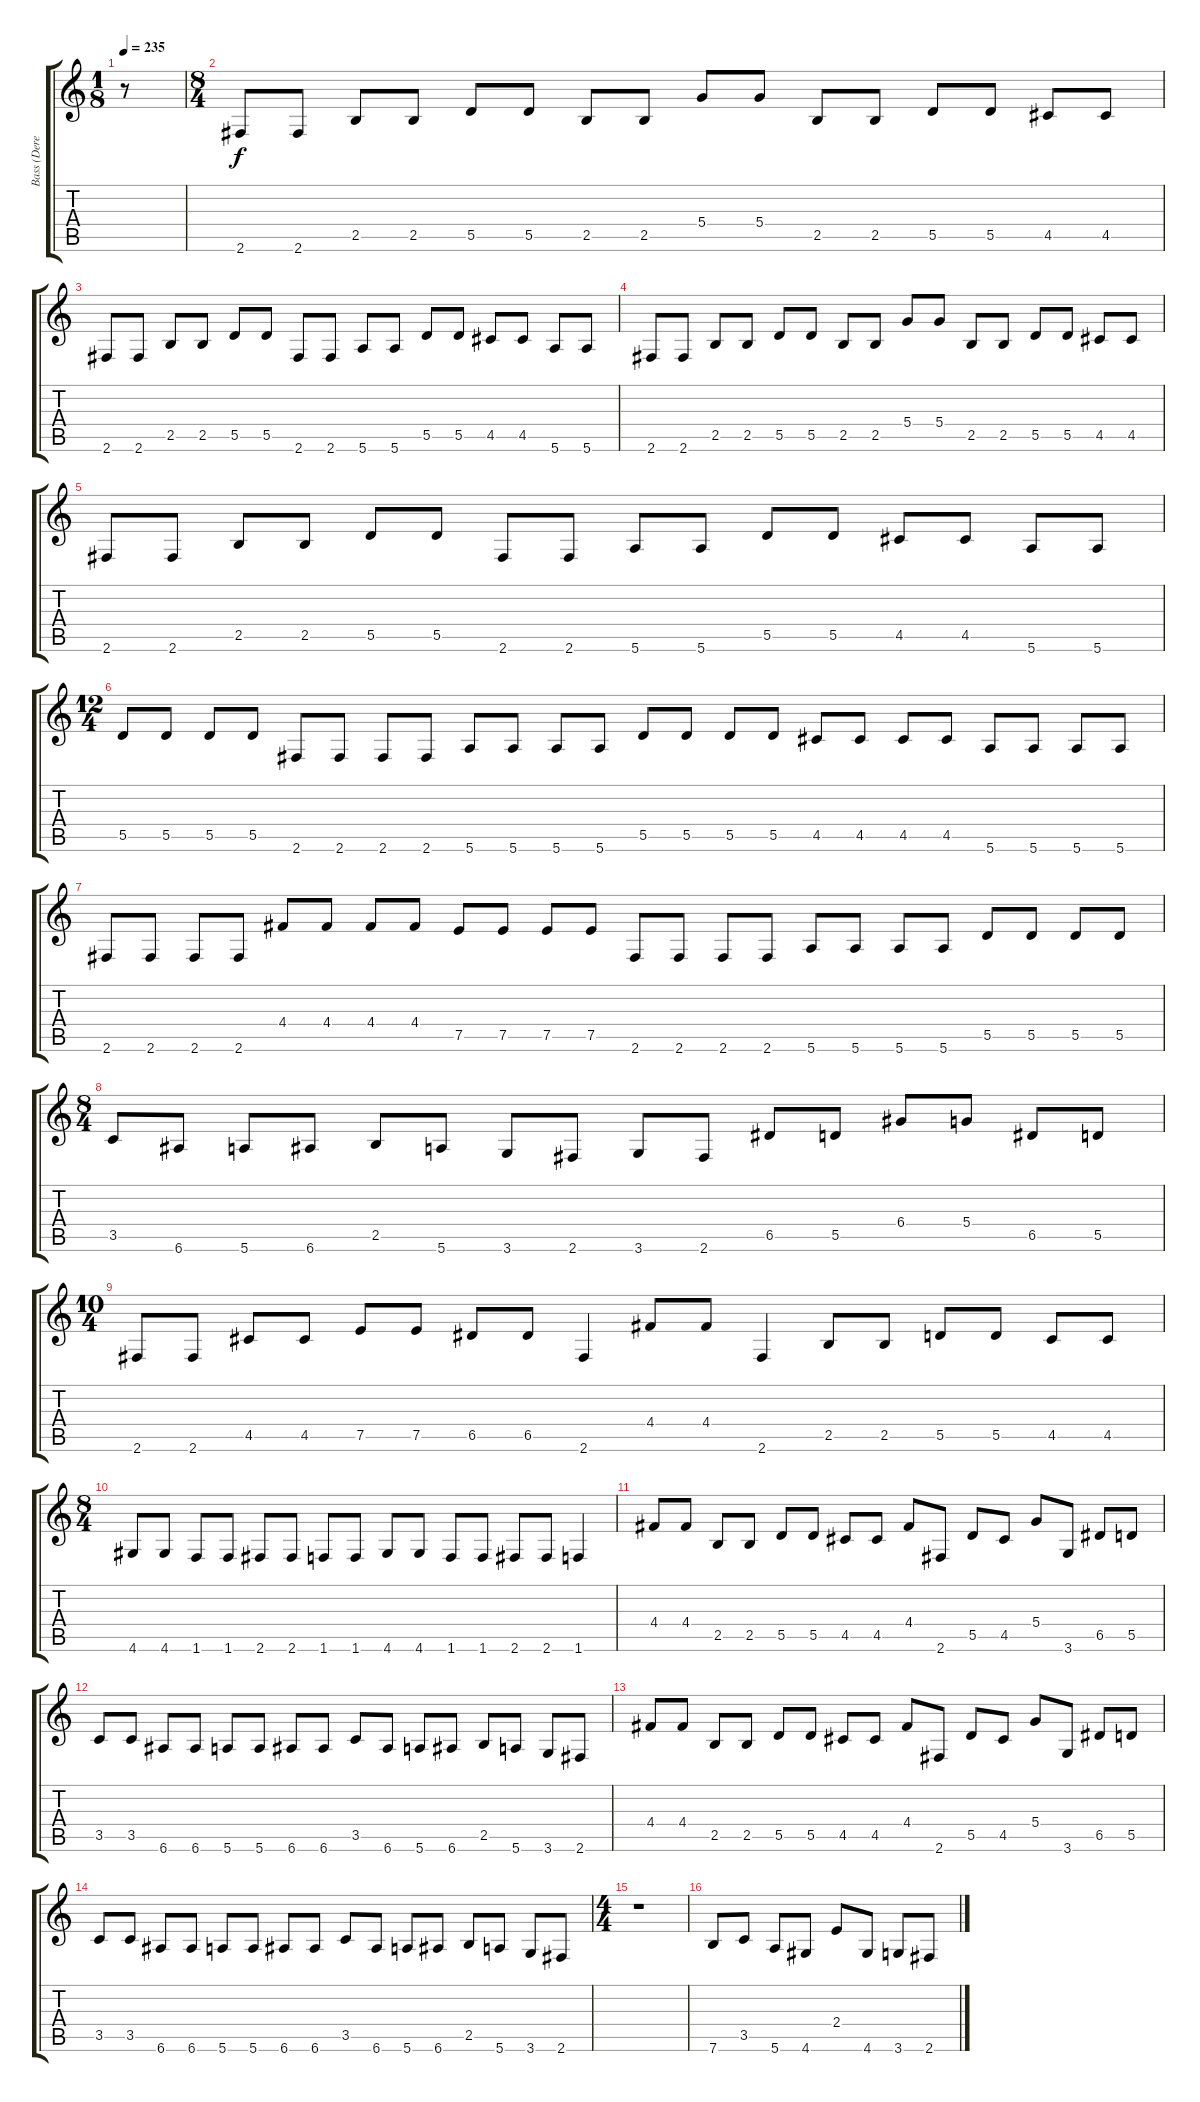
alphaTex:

\track ("Bass (Derek Boyer)" "Bass (Dere") {instrument electricbasspick}
\staff {score tabs}
\tuning (E4 B3 G3 D3 A2 E2) {hide}
\ts (1 8)
\tempo 235
\clef g2
\ks c
r.8{dy f instrument electricbasspick} |
\ts (8 4)
2.6.8 2.6.8 2.5.8 2.5.8 5.5.8 5.5.8 2.5.8 2.5.8 5.4.8 5.4.8 2.5.8 2.5.8 5.5.8 5.5.8 4.5.8 4.5.8 |
2.6.8 2.6.8 2.5.8 2.5.8 5.5.8 5.5.8 2.6.8 2.6.8 5.6.8 5.6.8 5.5.8 5.5.8 4.5.8 4.5.8 5.6.8 5.6.8 |
2.6.8 2.6.8 2.5.8 2.5.8 5.5.8 5.5.8 2.5.8 2.5.8 5.4.8 5.4.8 2.5.8 2.5.8 5.5.8 5.5.8 4.5.8 4.5.8 |
2.6.8 2.6.8 2.5.8 2.5.8 5.5.8 5.5.8 2.6.8 2.6.8 5.6.8 5.6.8 5.5.8 5.5.8 4.5.8 4.5.8 5.6.8 5.6.8 |
\ts (12 4)
5.5.8 5.5.8 5.5.8 5.5.8 2.6.8 2.6.8 2.6.8 2.6.8 5.6.8 5.6.8 5.6.8 5.6.8 5.5.8 5.5.8 5.5.8 5.5.8 4.5.8 4.5.8 4.5.8 4.5.8 5.6.8 5.6.8 5.6.8 5.6.8 |
2.6.8 2.6.8 2.6.8 2.6.8 4.4.8 4.4.8 4.4.8 4.4.8 7.5.8 7.5.8 7.5.8 7.5.8 2.6.8 2.6.8 2.6.8 2.6.8 5.6.8 5.6.8 5.6.8 5.6.8 5.5.8 5.5.8 5.5.8 5.5.8 |
\ts (8 4)
3.5.8 6.6.8 5.6.8 6.6.8 2.5.8 5.6.8 3.6.8 2.6.8 3.6.8 2.6.8 6.5.8 5.5.8 6.4.8 5.4.8 6.5.8 5.5.8 |
\ts (10 4)
2.6.8 2.6.8 4.5.8 4.5.8 7.5.8 7.5.8 6.5.8 6.5.8 2.6.4 4.4.8 4.4.8 2.6.4 2.5.8 2.5.8 5.5.8 5.5.8 4.5.8 4.5.8 |
\ts (8 4)
4.6.8 4.6.8 1.6.8 1.6.8 2.6.8 2.6.8 1.6.8 1.6.8 4.6.8 4.6.8 1.6.8 1.6.8 2.6.8 2.6.8 1.6.4 |
4.4.8 4.4.8 2.5.8 2.5.8 5.5.8 5.5.8 4.5.8 4.5.8 4.4.8 2.6.8 5.5.8 4.5.8 5.4.8 3.6.8 6.5.8 5.5.8 |
3.5.8 3.5.8 6.6.8 6.6.8 5.6.8 5.6.8 6.6.8 6.6.8 3.5.8 6.6.8 5.6.8 6.6.8 2.5.8 5.6.8 3.6.8 2.6.8 |
4.4.8 4.4.8 2.5.8 2.5.8 5.5.8 5.5.8 4.5.8 4.5.8 4.4.8 2.6.8 5.5.8 4.5.8 5.4.8 3.6.8 6.5.8 5.5.8 |
3.5.8 3.5.8 6.6.8 6.6.8 5.6.8 5.6.8 6.6.8 6.6.8 3.5.8 6.6.8 5.6.8 6.6.8 2.5.8 5.6.8 3.6.8 2.6.8 |
\ts (4 4)
r.1 |
7.6.8 3.5.8 5.6.8 4.6.8 2.4.8 4.6.8 3.6.8 2.6.8
